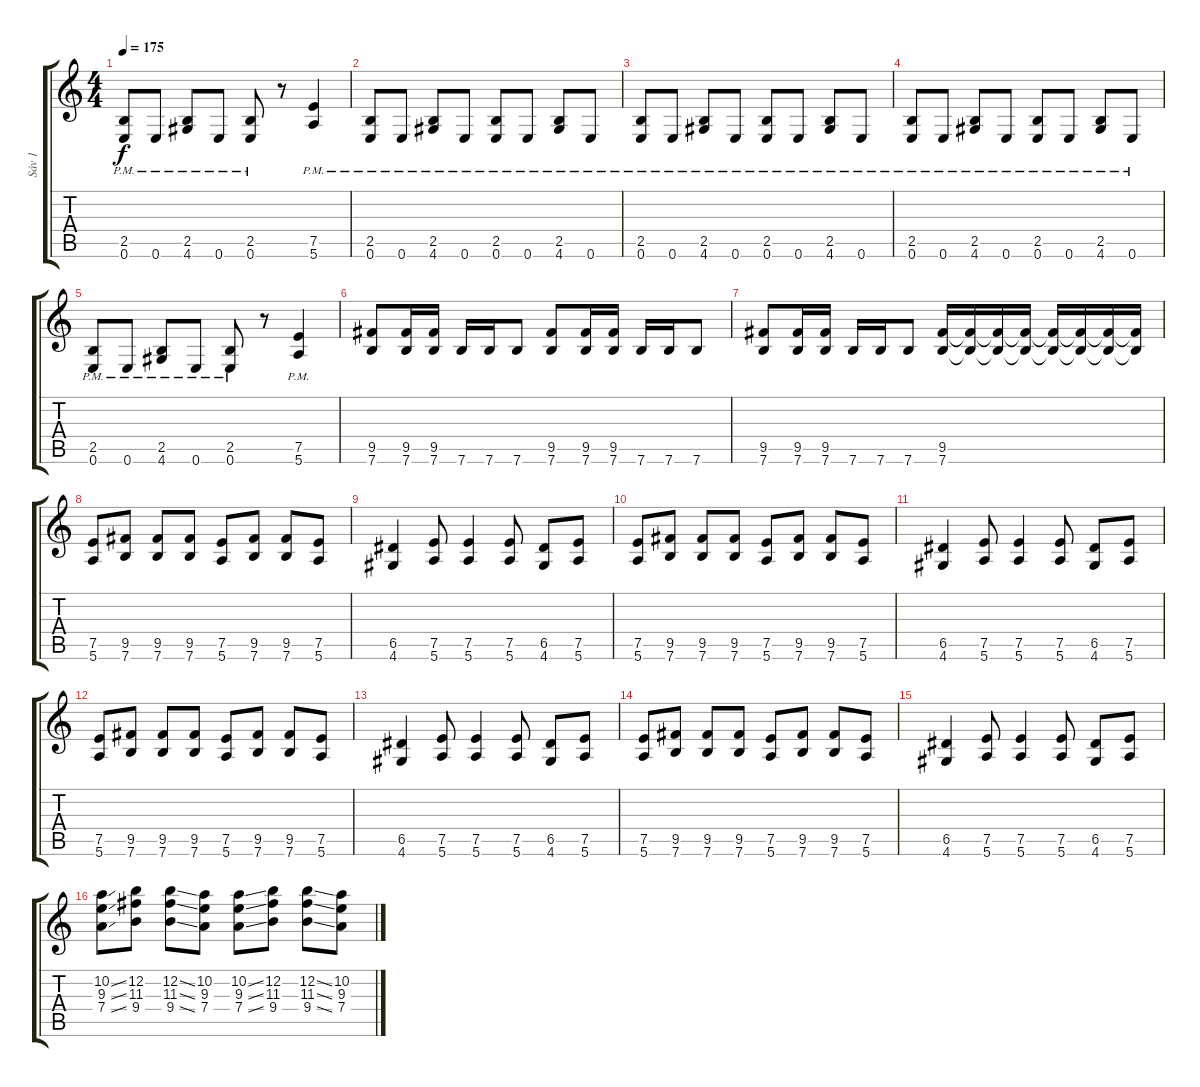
\track ("Sáv 1" "Sáv 1") {instrument distortionguitar}
\staff {score tabs}
\tuning (E4 B3 G3 D3 A2 E2) {hide}
\ts (4 4)
\tempo 175
\clef g2
\ks c
(2.5 0.6{pm}).8{dy f} 0.6{pm}.8 (2.5 4.6{pm}).8 0.6{pm}.8 (2.5 0.6{pm}).8 r.8 (7.5 5.6{pm}).4 |
(2.5 0.6{pm}).8 0.6{pm}.8 (2.5 4.6{pm}).8 0.6{pm}.8 (2.5 0.6{pm}).8 0.6{pm}.8 (2.5 4.6{pm}).8 0.6{pm}.8 |
(2.5 0.6{pm}).8 0.6{pm}.8 (2.5 4.6{pm}).8 0.6{pm}.8 (2.5 0.6{pm}).8 0.6{pm}.8 (2.5 4.6{pm}).8 0.6{pm}.8 |
(2.5 0.6{pm}).8 0.6{pm}.8 (2.5 4.6{pm}).8 0.6{pm}.8 (2.5 0.6{pm}).8 0.6{pm}.8 (2.5 4.6{pm}).8 0.6{pm}.8 |
(2.5 0.6{pm}).8 0.6{pm}.8 (2.5 4.6{pm}).8 0.6{pm}.8 (2.5 0.6{pm}).8 r.8 (7.5 5.6{pm}).4 |
(9.5 7.6).8 (9.5 7.6).16 (9.5 7.6).16 7.6.16 7.6.16 7.6.8 (9.5 7.6).8 (9.5 7.6).16 (9.5 7.6).16 7.6.16 7.6.16 7.6.8 |
(9.5 7.6).8 (9.5 7.6).16 (9.5 7.6).16 7.6.16 7.6.16 7.6.8 (9.5 7.6).16 (9.5{t} 7.6{t}).16 (9.5{t} 7.6{t}).16 (9.5{t} 7.6{t}).16 (9.5{t} 7.6{t}).16 (9.5{t} 7.6{t}).16 (9.5{t} 7.6{t}).16 (9.5{t} 7.6{t}).16 |
(7.5 5.6).8 (9.5 7.6).8 (9.5 7.6).8 (9.5 7.6).8 (7.5 5.6).8 (9.5 7.6).8 (9.5 7.6).8 (7.5 5.6).8 |
(6.5 4.6).4 (7.5 5.6).8 (7.5 5.6).4 (7.5 5.6).8 (6.5 4.6).8 (7.5 5.6).8 |
(7.5 5.6).8 (9.5 7.6).8 (9.5 7.6).8 (9.5 7.6).8 (7.5 5.6).8 (9.5 7.6).8 (9.5 7.6).8 (7.5 5.6).8 |
(6.5 4.6).4 (7.5 5.6).8 (7.5 5.6).4 (7.5 5.6).8 (6.5 4.6).8 (7.5 5.6).8 |
(7.5 5.6).8 (9.5 7.6).8 (9.5 7.6).8 (9.5 7.6).8 (7.5 5.6).8 (9.5 7.6).8 (9.5 7.6).8 (7.5 5.6).8 |
(6.5 4.6).4 (7.5 5.6).8 (7.5 5.6).4 (7.5 5.6).8 (6.5 4.6).8 (7.5 5.6).8 |
(7.5 5.6).8 (9.5 7.6).8 (9.5 7.6).8 (9.5 7.6).8 (7.5 5.6).8 (9.5 7.6).8 (9.5 7.6).8 (7.5 5.6).8 |
(6.5 4.6).4 (7.5 5.6).8 (7.5 5.6).4 (7.5 5.6).8 (6.5 4.6).8 (7.5 5.6).8 |
(10.2{ss} 9.3{ss} 7.4{ss}).8 (12.2 11.3 9.4).8 (12.2{ss} 11.3{ss} 9.4{ss}).8 (10.2 9.3 7.4).8 (10.2{ss} 9.3{ss} 7.4{ss}).8 (12.2 11.3 9.4).8 (12.2{ss} 11.3{ss} 9.4{ss}).8 (10.2 9.3 7.4).8
